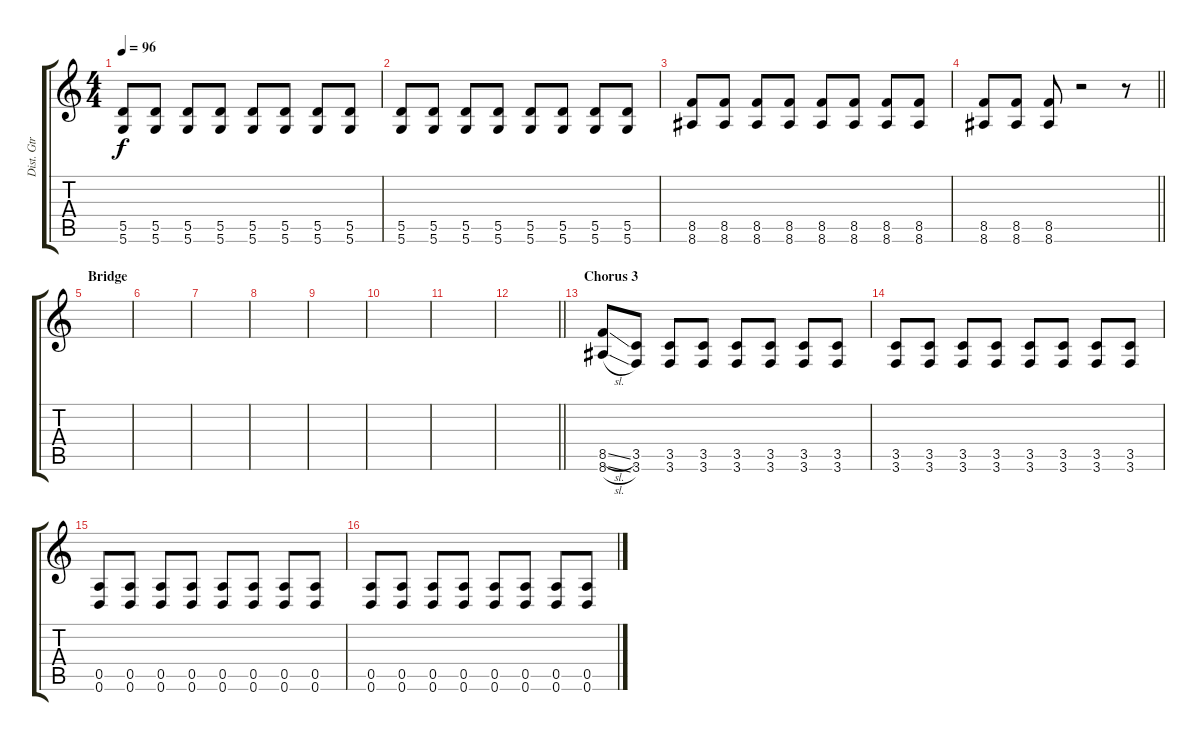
\track ("Dist. Gtr" "Dist. Gtr") {instrument distortionguitar}
\staff {score tabs}
\tuning (E4 B3 G3 D3 A2 D2) {hide}
\ts (4 4)
\tempo 96
\clef g2
\ks c
(5.5 5.6).8{dy f} (5.5 5.6).8 (5.5 5.6).8 (5.5 5.6).8 (5.5 5.6).8 (5.5 5.6).8 (5.5 5.6).8 (5.5 5.6).8 |
(5.5 5.6).8 (5.5 5.6).8 (5.5 5.6).8 (5.5 5.6).8 (5.5 5.6).8 (5.5 5.6).8 (5.5 5.6).8 (5.5 5.6).8 |
(8.5 8.6).8 (8.5 8.6).8 (8.5 8.6).8 (8.5 8.6).8 (8.5 8.6).8 (8.5 8.6).8 (8.5 8.6).8 (8.5 8.6).8 |
\barLineRight lightlight
(8.5 8.6).8 (8.5 8.6).8 (8.5 8.6).8 r.2 r.8 |
\section ("" "Bridge")
|
|
|
|
|
|
|
\barLineRight lightlight
|
\section ("" "Chorus 3")
(8.5{sl} 8.6{sl}).8 (3.5 3.6).8 (3.5 3.6).8 (3.5 3.6).8 (3.5 3.6).8 (3.5 3.6).8 (3.5 3.6).8 (3.5 3.6).8 |
(3.5 3.6).8 (3.5 3.6).8 (3.5 3.6).8 (3.5 3.6).8 (3.5 3.6).8 (3.5 3.6).8 (3.5 3.6).8 (3.5 3.6).8 |
(0.5 0.6).8 (0.5 0.6).8 (0.5 0.6).8 (0.5 0.6).8 (0.5 0.6).8 (0.5 0.6).8 (0.5 0.6).8 (0.5 0.6).8 |
(0.5 0.6).8 (0.5 0.6).8 (0.5 0.6).8 (0.5 0.6).8 (0.5 0.6).8 (0.5 0.6).8 (0.5 0.6).8 (0.5 0.6).8
